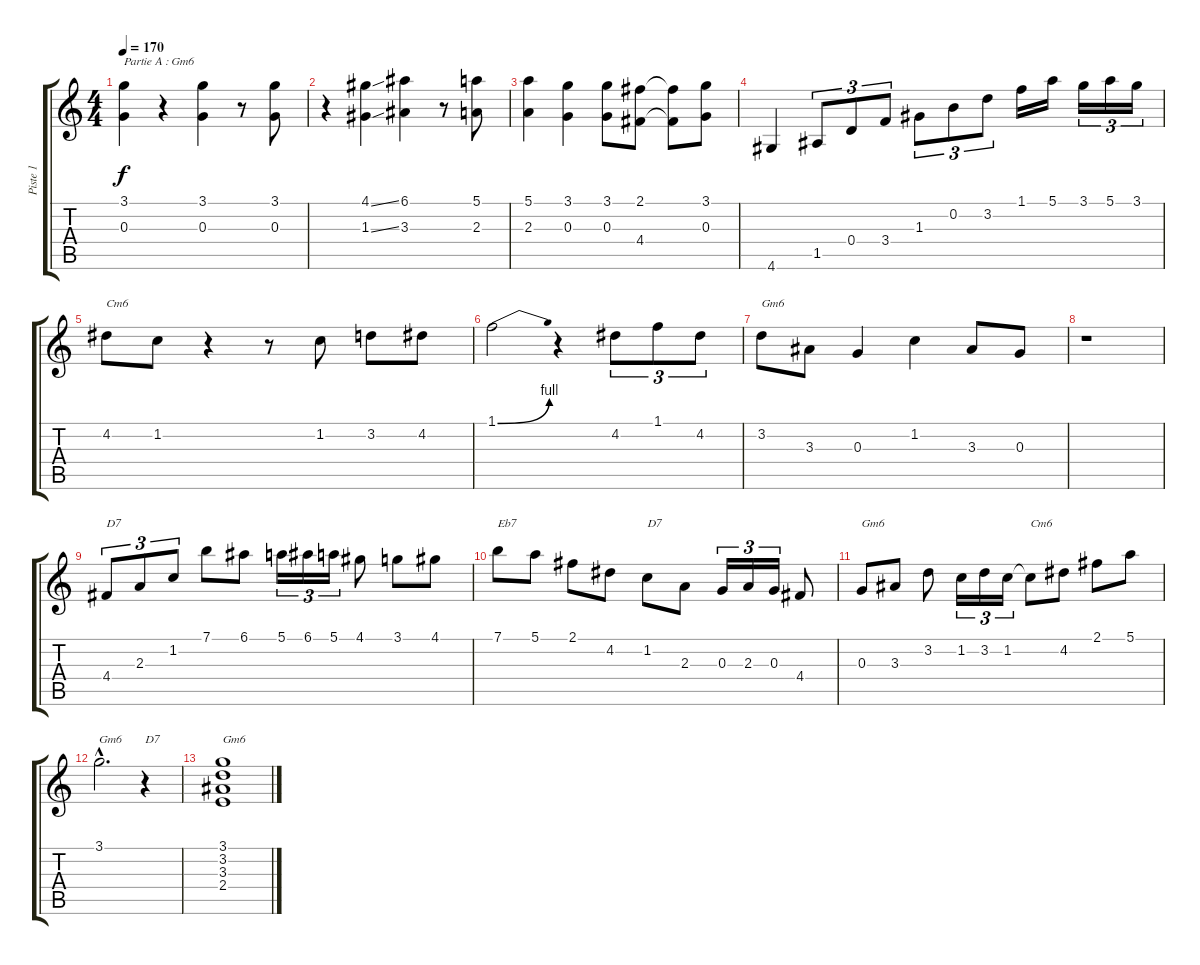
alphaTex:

\track ("Piste 1" "Piste 1") {instrument acousticguitarnylon}
\staff {score tabs}
\tuning (E4 B3 G3 D3 A2 E2) {hide}
\ts (4 4)
\tempo 170
\clef g2
\ks c
(3.1 0.3).4{txt "Partie A : Gm6" dy f} r.4 (3.1 0.3).4 r.8 (3.1 0.3).8 |
r.4 (4.1{ss} 1.3{ss}).4 (6.1 3.3).4 r.8 (5.1 2.3).8 |
(5.1 2.3).4 (3.1 0.3).4 (3.1 0.3).8 (2.1 4.4).8 (2.1{t} 4.4{t}).8 (3.1 0.3).8 |
4.6.4 1.5.8{tu (3 2)} 0.4.8{tu (3 2)} 3.4.8{tu (3 2)} 1.3.8{tu (3 2)} 0.2.8{tu (3 2)} 3.2.8{tu (3 2)} 1.1.16 5.1.16 3.1.16{tu (3 2)} 5.1.16{tu (3 2)} 3.1.16{tu (3 2)} |
4.2.8{txt "Cm6"} 1.2.8 r.4 r.8 1.2.8 3.2.8 4.2.8 |
1.1{be (bend 0 0 60 4)}.2 r.4 4.2.8{tu (3 2)} 1.1.8{tu (3 2)} 4.2.8{tu (3 2)} |
3.2.8{txt "Gm6"} 3.3.8 0.3.4 1.2.4 3.3.8 0.3.8 |
r.1 |
4.4.8{tu (3 2) txt "D7"} 2.3.8{tu (3 2)} 1.2.8{tu (3 2)} 7.1.8 6.1.8 5.1.16{tu (3 2)} 6.1.16{tu (3 2)} 5.1.16{tu (3 2)} 4.1.8 3.1.8 4.1.8 |
7.1.8{txt "Eb7"} 5.1.8 2.1.8 4.2.8 1.2.8{txt "D7"} 2.3.8 0.3.16{tu (3 2)} 2.3.16{tu (3 2)} 0.3.16{tu (3 2)} 4.4.8 |
0.3.8{txt "Gm6"} 3.3.8 3.2.8 1.2.16{tu (3 2)} 3.2.16{tu (3 2)} 1.2.16{tu (3 2)} 1.2{t}.8{txt "Cm6"} 4.2.8 2.1.8 5.1.8 |
3.1{hac}.2{d txt "Gm6"} r.4{txt "D7"} |
(3.1 3.2 3.3 2.4).1{txt "Gm6"}
